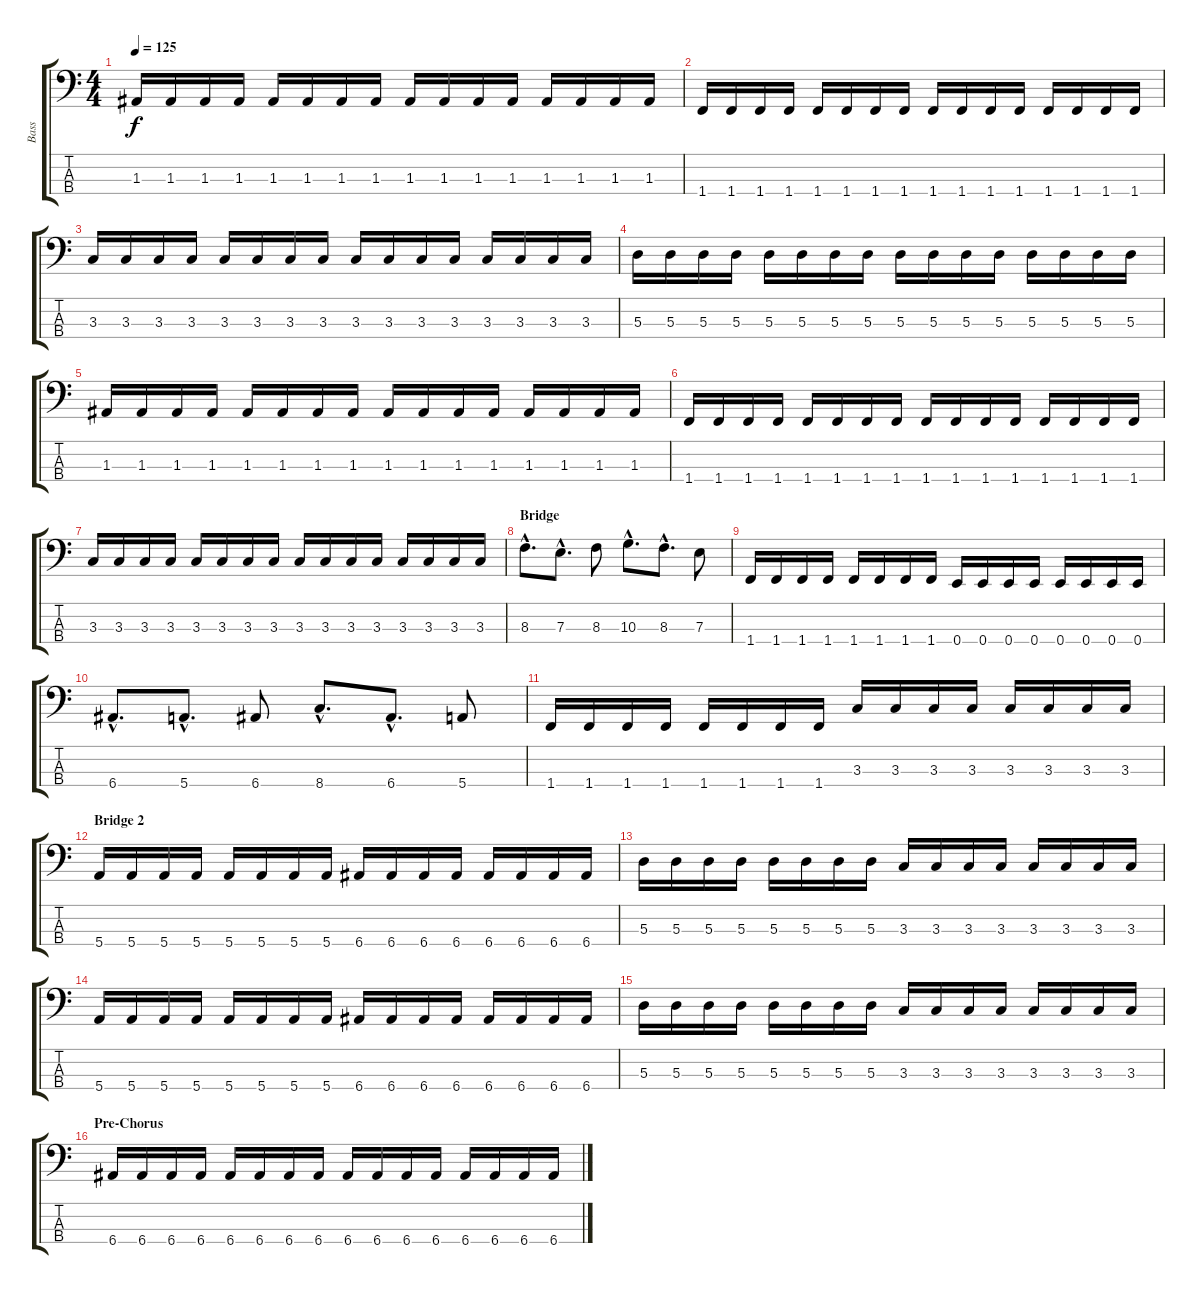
\track ("Bass" "Bass") {instrument electricbasspick}
\staff {score tabs}
\tuning (G2 D2 A1 E1) {hide}
\ts (4 4)
\tempo 125
\clef f4
\ks c
1.3.16{dy f} 1.3.16 1.3.16 1.3.16 1.3.16 1.3.16 1.3.16 1.3.16 1.3.16 1.3.16 1.3.16 1.3.16 1.3.16 1.3.16 1.3.16 1.3.16 |
1.4.16 1.4.16 1.4.16 1.4.16 1.4.16 1.4.16 1.4.16 1.4.16 1.4.16 1.4.16 1.4.16 1.4.16 1.4.16 1.4.16 1.4.16 1.4.16 |
3.3.16 3.3.16 3.3.16 3.3.16 3.3.16 3.3.16 3.3.16 3.3.16 3.3.16 3.3.16 3.3.16 3.3.16 3.3.16 3.3.16 3.3.16 3.3.16 |
5.3.16 5.3.16 5.3.16 5.3.16 5.3.16 5.3.16 5.3.16 5.3.16 5.3.16 5.3.16 5.3.16 5.3.16 5.3.16 5.3.16 5.3.16 5.3.16 |
1.3.16 1.3.16 1.3.16 1.3.16 1.3.16 1.3.16 1.3.16 1.3.16 1.3.16 1.3.16 1.3.16 1.3.16 1.3.16 1.3.16 1.3.16 1.3.16 |
1.4.16 1.4.16 1.4.16 1.4.16 1.4.16 1.4.16 1.4.16 1.4.16 1.4.16 1.4.16 1.4.16 1.4.16 1.4.16 1.4.16 1.4.16 1.4.16 |
3.3.16 3.3.16 3.3.16 3.3.16 3.3.16 3.3.16 3.3.16 3.3.16 3.3.16 3.3.16 3.3.16 3.3.16 3.3.16 3.3.16 3.3.16 3.3.16 |
\section ("" "Bridge")
8.3{hac}.8{d} 7.3{hac}.8{d} 8.3.8 10.3{hac}.8{d} 8.3{hac}.8{d} 7.3.8 |
1.4.16 1.4.16 1.4.16 1.4.16 1.4.16 1.4.16 1.4.16 1.4.16 0.4.16 0.4.16 0.4.16 0.4.16 0.4.16 0.4.16 0.4.16 0.4.16 |
6.4{hac}.8{d} 5.4{hac}.8{d} 6.4.8 8.4{hac}.8{d} 6.4{hac}.8{d} 5.4.8 |
1.4.16 1.4.16 1.4.16 1.4.16 1.4.16 1.4.16 1.4.16 1.4.16 3.3.16 3.3.16 3.3.16 3.3.16 3.3.16 3.3.16 3.3.16 3.3.16 |
\section ("" "Bridge 2")
5.4.16 5.4.16 5.4.16 5.4.16 5.4.16 5.4.16 5.4.16 5.4.16 6.4.16 6.4.16 6.4.16 6.4.16 6.4.16 6.4.16 6.4.16 6.4.16 |
5.3.16 5.3.16 5.3.16 5.3.16 5.3.16 5.3.16 5.3.16 5.3.16 3.3.16 3.3.16 3.3.16 3.3.16 3.3.16 3.3.16 3.3.16 3.3.16 |
5.4.16 5.4.16 5.4.16 5.4.16 5.4.16 5.4.16 5.4.16 5.4.16 6.4.16 6.4.16 6.4.16 6.4.16 6.4.16 6.4.16 6.4.16 6.4.16 |
5.3.16 5.3.16 5.3.16 5.3.16 5.3.16 5.3.16 5.3.16 5.3.16 3.3.16 3.3.16 3.3.16 3.3.16 3.3.16 3.3.16 3.3.16 3.3.16 |
\section ("" "Pre-Chorus")
6.4.16 6.4.16 6.4.16 6.4.16 6.4.16 6.4.16 6.4.16 6.4.16 6.4.16 6.4.16 6.4.16 6.4.16 6.4.16 6.4.16 6.4.16 6.4.16
